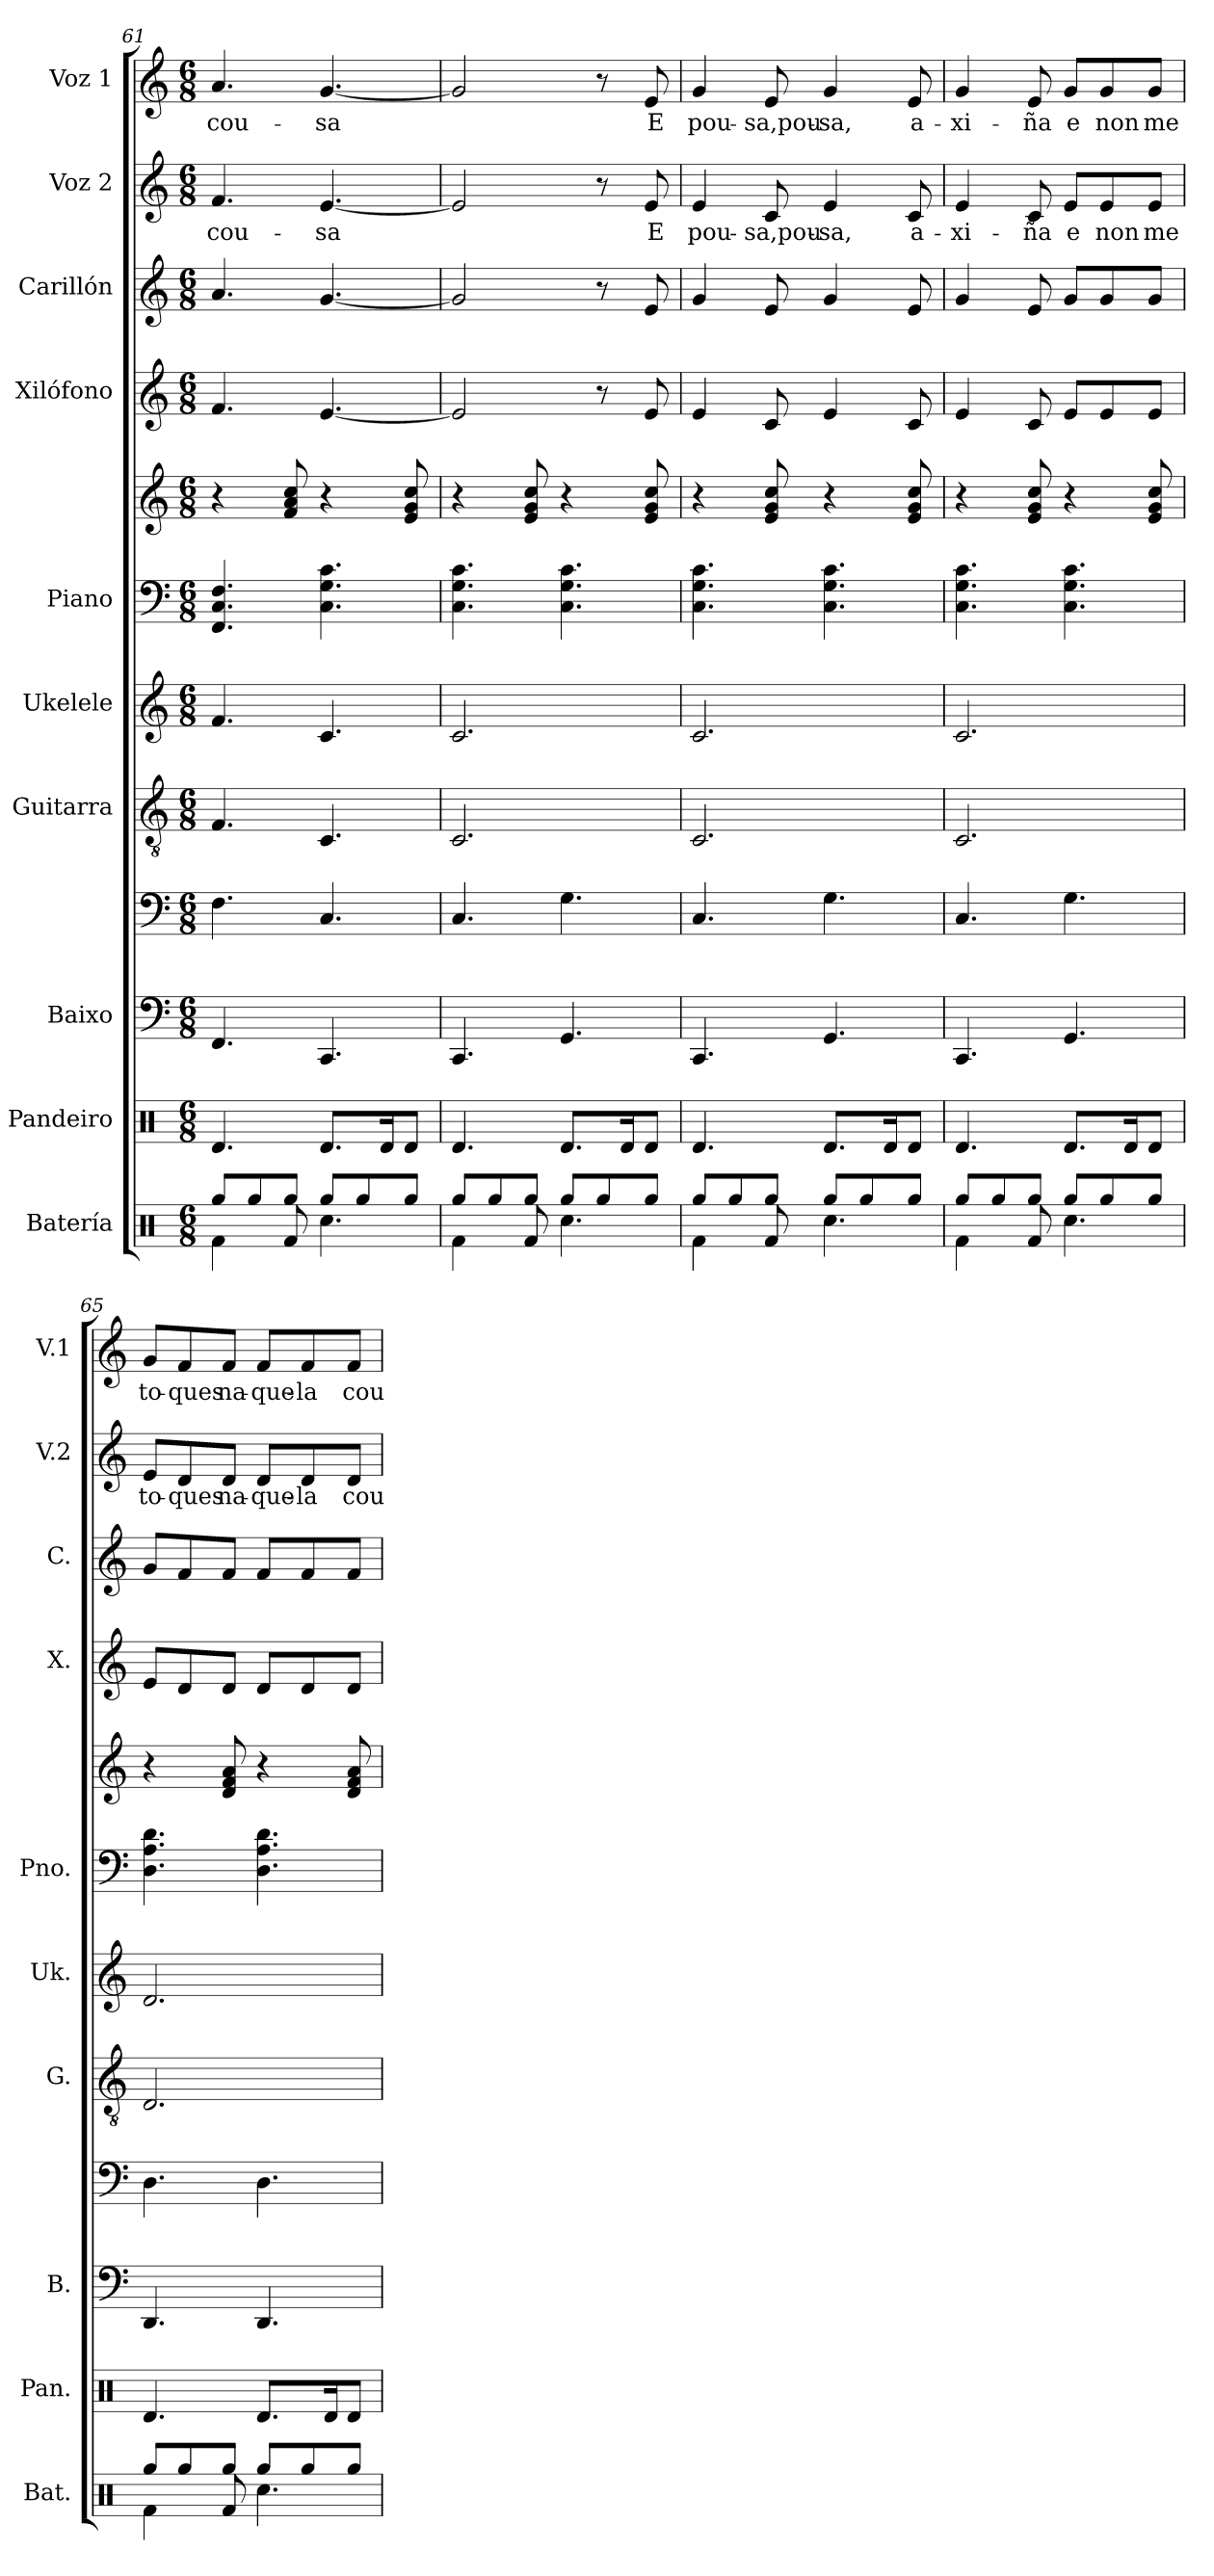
**kern	**kern	**kern	**kern	**kern	**kern	**kern	**kern	**kern	**kern	**kern	**text	**kern	**text
*part10	*part9	*part8	*part8	*part7	*part6	*part5	*part5	*part4	*part3	*part2	*part2	*part1	*part1
*staff12	*staff11	*staff10	*staff9	*staff8	*staff7	*staff6	*staff5	*staff4	*staff3	*staff2	*staff2	*staff1	*staff1
*I"Batería	*I"Pandeiro	*I"Baixo	*	*I"Guitarra	*I"Ukelele	*I"Piano	*	*I"Xilófono	*I"Carillón	*I"Voz 2	*	*I"Voz 1	*
*I'Bat.	*I'Pan.	*I'B.	*	*I'G.	*I'Uk.	*I'Pno.	*	*I'X.	*I'C.	*I'V.2	*	*I'V.1	*
*clefX	*clefX	*	*clefF4	*clefGv2	*clefG2	*clefF4	*clefG2	*clefG2	*clefG2	*clefG2	*	*clefG2	*
*	*	*ITrd7c12	*ITrd7c12	*	*	*	*	*ITrd-7c-12	*ITrd-14c-24	*	*	*	*
*k[]	*k[]	*k[]	*k[]	*k[]	*k[]	*k[]	*k[]	*k[]	*k[]	*k[]	*	*k[]	*
*M6/8	*M6/8	*M6/8	*M6/8	*M6/8	*M6/8	*M6/8	*M6/8	*M6/8	*M6/8	*M6/8	*	*M6/8	*
=61	=61	=61	=61	=61	=61	=61	=61	=61	=61	=61	=61	=61	=61
*^	*	*	*	*	*	*	*	*	*	*	*	*	*
!	!	!	!	!	!	!	!	!	!	!	!	!LO:LY:b	!	!LO:LY:b
8Rgg/L	4Rf\	4.Rd/	4.FFF	4.FF\	4.F/	4.f/	4.FF/ 4.C/ 4.F/	4r	4.ff/	4.aaa/	4.f/	cou-	4.a/	cou-
8Rgg/	.	.	.	.	.	.	.	.	.	.	.	.	.	.
8Rgg/J	8Rf/	.	.	.	.	.	.	8f/ 8a/ 8cc/	.	.	.	.	.	.
!	!	!	!	!	!	!	!	!	!	!	!	!LO:LY:b	!	!LO:LY:b
8Rgg/L	4.Rcc\	8.Rd/L	4.CCC	4.CC/	4.C/	4.c/	4.C\ 4.G\ 4.c\	4r	[4.ee/	[4.ggg/	[4.e/	-sa	[4.g/	-sa
8Rgg/	.	.	.	.	.	.	.	.	.	.	.	.	.	.
.	.	16Rd/K	.	.	.	.	.	.	.	.	.	.	.	.
8Rgg/J	.	8Rd/J	.	.	.	.	.	8e/ 8g/ 8cc/	.	.	.	.	.	.
!!LO:PB:g=z
=62	=62	=62	=62	=62	=62	=62	=62	=62	=62	=62	=62	=62	=62	=62
8Rgg/L	4Rf\	4.Rd/	4.CCC	4.CC/	2.C/	2.c/	4.C\ 4.G\ 4.c\	4r	2ee/]	2ggg/]	2e/]	.	2g/]	.
8Rgg/	.	.	.	.	.	.	.	.	.	.	.	.	.	.
8Rgg/J	8Rf/	.	.	.	.	.	.	8e/ 8g/ 8cc/	.	.	.	.	.	.
8Rgg/L	4.Rcc\	8.Rd/L	4.GGG	4.GG\	.	.	4.C\ 4.G\ 4.c\	4r	.	.	.	.	.	.
8Rgg/	.	.	.	.	.	.	.	.	8r	8r	8r	.	8r	.
.	.	16Rd/K	.	.	.	.	.	.	.	.	.	.	.	.
!	!	!	!	!	!	!	!	!	!	!	!	!LO:LY:b	!	!LO:LY:b
8Rgg/J	.	8Rd/J	.	.	.	.	.	8e/ 8g/ 8cc/	8ee/	8eee/	8e/	E	8e/	E
=63	=63	=63	=63	=63	=63	=63	=63	=63	=63	=63	=63	=63	=63	=63
!	!	!	!	!	!	!	!	!	!	!	!	!LO:LY:b	!	!LO:LY:b
8Rgg/L	4Rf\	4.Rd/	4.CCC	4.CC/	2.C/	2.c/	4.C\ 4.G\ 4.c\	4r	4ee/	4ggg/	4e/	pou-	4g/	pou-
8Rgg/	.	.	.	.	.	.	.	.	.	.	.	.	.	.
!	!	!	!	!	!	!	!	!	!	!	!	!LO:LY:b	!	!LO:LY:b
8Rgg/J	8Rf/	.	.	.	.	.	.	8e/ 8g/ 8cc/	8cc/	8eee/	8c/	-sa,pou-	8e/	-sa,pou-
!	!	!	!	!	!	!	!	!	!	!	!	!LO:LY:b	!	!LO:LY:b
8Rgg/L	4.Rcc\	8.Rd/L	4.GGG	4.GG\	.	.	4.C\ 4.G\ 4.c\	4r	4ee/	4ggg/	4e/	-sa,	4g/	-sa,
8Rgg/	.	.	.	.	.	.	.	.	.	.	.	.	.	.
.	.	16Rd/K	.	.	.	.	.	.	.	.	.	.	.	.
!	!	!	!	!	!	!	!	!	!	!	!	!LO:LY:b	!	!LO:LY:b
8Rgg/J	.	8Rd/J	.	.	.	.	.	8e/ 8g/ 8cc/	8cc/	8eee/	8c/	a-	8e/	a-
=64	=64	=64	=64	=64	=64	=64	=64	=64	=64	=64	=64	=64	=64	=64
!	!	!	!	!	!	!	!	!	!	!	!	!LO:LY:b	!	!LO:LY:b
8Rgg/L	4Rf\	4.Rd/	4.CCC	4.CC/	2.C/	2.c/	4.C\ 4.G\ 4.c\	4r	4ee/	4ggg/	4e/	-xi-	4g/	-xi-
8Rgg/	.	.	.	.	.	.	.	.	.	.	.	.	.	.
!	!	!	!	!	!	!	!	!	!	!	!	!LO:LY:b	!	!LO:LY:b
8Rgg/J	8Rf/	.	.	.	.	.	.	8e/ 8g/ 8cc/	8cc/	8eee/	8c/	-ña	8e/	-ña
!	!	!	!	!	!	!	!	!	!	!	!	!LO:LY:b	!	!LO:LY:b
8Rgg/L	4.Rcc\	8.Rd/L	4.GGG	4.GG\	.	.	4.C\ 4.G\ 4.c\	4r	8ee/L	8ggg/L	8e/L	e	8g/L	e
!	!	!	!	!	!	!	!	!	!	!	!	!LO:LY:b	!	!LO:LY:b
8Rgg/	.	.	.	.	.	.	.	.	8ee/	8ggg/	8e/	non	8g/	non
.	.	16Rd/K	.	.	.	.	.	.	.	.	.	.	.	.
!	!	!	!	!	!	!	!	!	!	!	!	!LO:LY:b	!	!LO:LY:b
8Rgg/J	.	8Rd/J	.	.	.	.	.	8e/ 8g/ 8cc/	8ee/J	8ggg/J	8e/J	me	8g/J	me
=65	=65	=65	=65	=65	=65	=65	=65	=65	=65	=65	=65	=65	=65	=65
!	!	!	!	!	!	!	!	!	!	!	!	!LO:LY:b	!	!LO:LY:b
8Rgg/L	4Rf\	4.Rd/	4.DDD	4.DD\	2.D/	2.d/	4.D\ 4.A\ 4.d\	4r	8ee/L	8ggg/L	8e/L	to-	8g/L	to-
!	!	!	!	!	!	!	!	!	!	!	!	!LO:LY:b	!	!LO:LY:b
8Rgg/	.	.	.	.	.	.	.	.	8dd/	8fff/	8d/	-ques	8f/	-ques
!	!	!	!	!	!	!	!	!	!	!	!	!LO:LY:b	!	!LO:LY:b
8Rgg/J	8Rf/	.	.	.	.	.	.	8d/ 8f/ 8a/	8dd/J	8fff/J	8d/J	na-	8f/J	na-
!	!	!	!	!	!	!	!	!	!	!	!	!LO:LY:b	!	!LO:LY:b
8Rgg/L	4.Rcc\	8.Rd/L	4.DDD	4.DD\	.	.	4.D\ 4.A\ 4.d\	4r	8dd/L	8fff/L	8d/L	-que-	8f/L	-que-
!	!	!	!	!	!	!	!	!	!	!	!	!LO:LY:b	!	!LO:LY:b
8Rgg/	.	.	.	.	.	.	.	.	8dd/	8fff/	8d/	-la	8f/	-la
.	.	16Rd/K	.	.	.	.	.	.	.	.	.	.	.	.
!	!	!	!	!	!	!	!	!	!	!	!	!LO:LY:b	!	!LO:LY:b
8Rgg/J	.	8Rd/J	.	.	.	.	.	8d/ 8f/ 8a/	8dd/J	8fff/J	8d/J	cou-	8f/J	cou-
*v	*v	*	*	*	*	*	*	*	*	*	*	*	*	*
=	=	=	=	=	=	=	=	=	=	=	=	=	=
*-	*-	*-	*-	*-	*-	*-	*-	*-	*-	*-	*-	*-	*-
